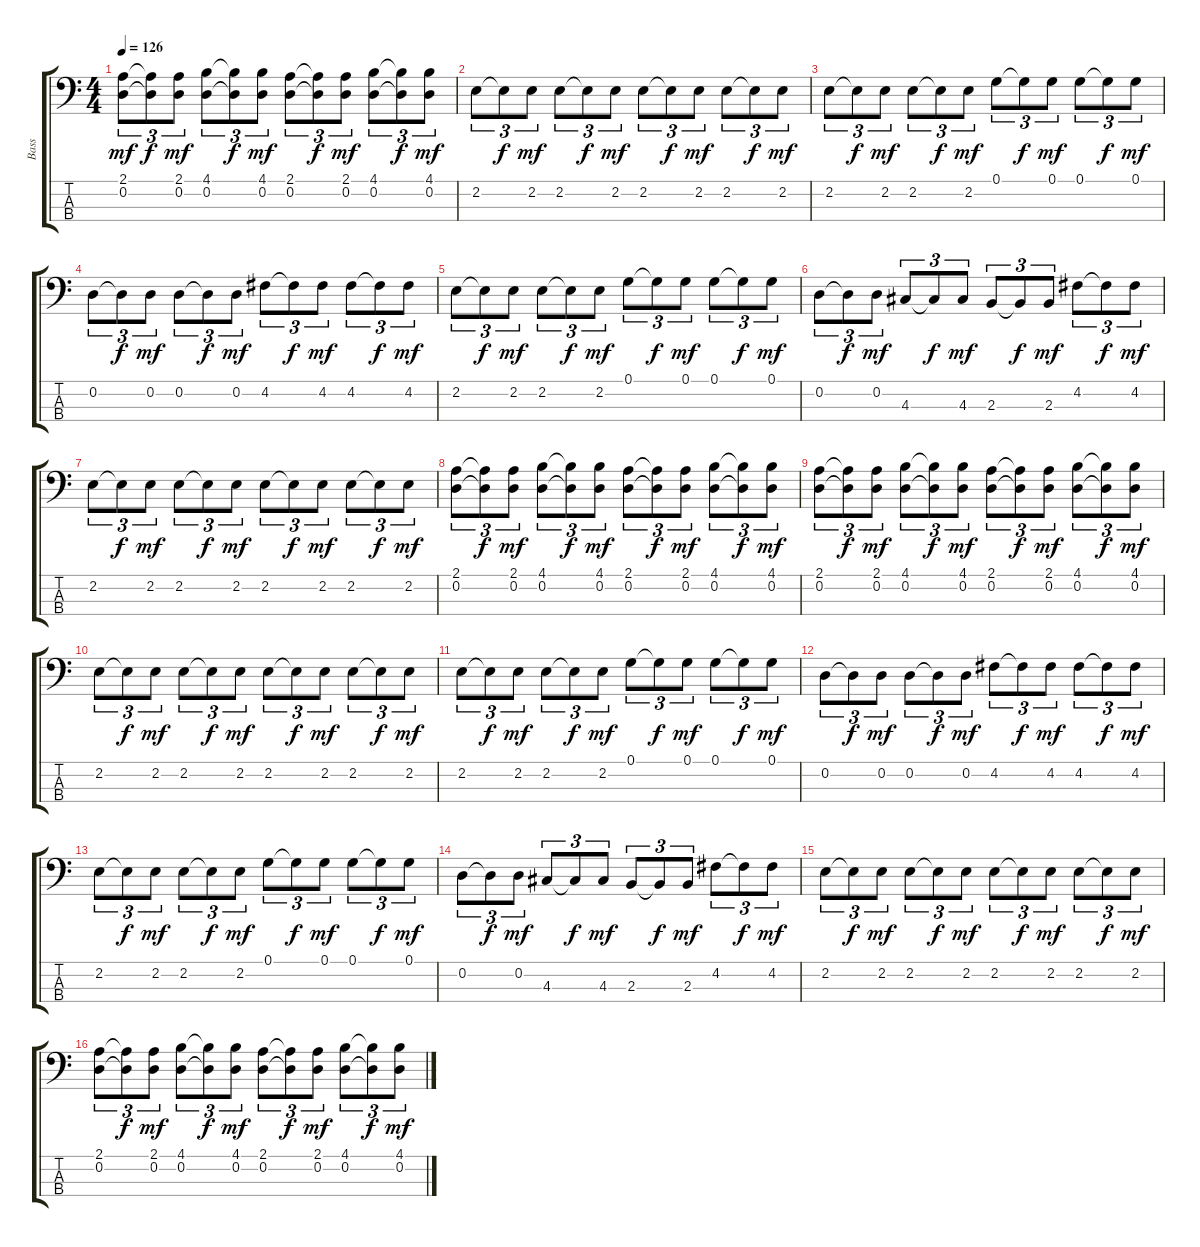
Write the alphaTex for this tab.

\track ("Bass" "Bass") {instrument electricbassfinger}
\staff {score tabs}
\tuning (G2 D2 A1 E1) {hide}
\ts (4 4)
\tempo 126
\clef f4
\ks c
(2.1 0.2).8{tu (3 2) dy mf} (2.1{t} 0.2{t}).8{tu (3 2) dy f} (2.1 0.2).8{tu (3 2) dy mf} (4.1 0.2).8{tu (3 2)} (4.1{t} 0.2{t}).8{tu (3 2) dy f} (4.1 0.2).8{tu (3 2) dy mf} (2.1 0.2).8{tu (3 2)} (2.1{t} 0.2{t}).8{tu (3 2) dy f} (2.1 0.2).8{tu (3 2) dy mf} (4.1 0.2).8{tu (3 2)} (4.1{t} 0.2{t}).8{tu (3 2) dy f} (4.1 0.2).8{tu (3 2) dy mf} |
2.2.8{tu (3 2)} 2.2{t}.8{tu (3 2) dy f} 2.2.8{tu (3 2) dy mf} 2.2.8{tu (3 2)} 2.2{t}.8{tu (3 2) dy f} 2.2.8{tu (3 2) dy mf} 2.2.8{tu (3 2)} 2.2{t}.8{tu (3 2) dy f} 2.2.8{tu (3 2) dy mf} 2.2.8{tu (3 2)} 2.2{t}.8{tu (3 2) dy f} 2.2.8{tu (3 2) dy mf} |
2.2.8{tu (3 2)} 2.2{t}.8{tu (3 2) dy f} 2.2.8{tu (3 2) dy mf} 2.2.8{tu (3 2)} 2.2{t}.8{tu (3 2) dy f} 2.2.8{tu (3 2) dy mf} 0.1.8{tu (3 2)} 0.1{t}.8{tu (3 2) dy f} 0.1.8{tu (3 2) dy mf} 0.1.8{tu (3 2)} 0.1{t}.8{tu (3 2) dy f} 0.1.8{tu (3 2) dy mf} |
0.2.8{tu (3 2)} 0.2{t}.8{tu (3 2) dy f} 0.2.8{tu (3 2) dy mf} 0.2.8{tu (3 2)} 0.2{t}.8{tu (3 2) dy f} 0.2.8{tu (3 2) dy mf} 4.2.8{tu (3 2)} 4.2{t}.8{tu (3 2) dy f} 4.2.8{tu (3 2) dy mf} 4.2.8{tu (3 2)} 4.2{t}.8{tu (3 2) dy f} 4.2.8{tu (3 2) dy mf} |
2.2.8{tu (3 2)} 2.2{t}.8{tu (3 2) dy f} 2.2.8{tu (3 2) dy mf} 2.2.8{tu (3 2)} 2.2{t}.8{tu (3 2) dy f} 2.2.8{tu (3 2) dy mf} 0.1.8{tu (3 2)} 0.1{t}.8{tu (3 2) dy f} 0.1.8{tu (3 2) dy mf} 0.1.8{tu (3 2)} 0.1{t}.8{tu (3 2) dy f} 0.1.8{tu (3 2) dy mf} |
0.2.8{tu (3 2)} 0.2{t}.8{tu (3 2) dy f} 0.2.8{tu (3 2) dy mf} 4.3.8{tu (3 2)} 4.3{t}.8{tu (3 2) dy f} 4.3.8{tu (3 2) dy mf} 2.3.8{tu (3 2)} 2.3{t}.8{tu (3 2) dy f} 2.3.8{tu (3 2) dy mf} 4.2.8{tu (3 2)} 4.2{t}.8{tu (3 2) dy f} 4.2.8{tu (3 2) dy mf} |
2.2.8{tu (3 2)} 2.2{t}.8{tu (3 2) dy f} 2.2.8{tu (3 2) dy mf} 2.2.8{tu (3 2)} 2.2{t}.8{tu (3 2) dy f} 2.2.8{tu (3 2) dy mf} 2.2.8{tu (3 2)} 2.2{t}.8{tu (3 2) dy f} 2.2.8{tu (3 2) dy mf} 2.2.8{tu (3 2)} 2.2{t}.8{tu (3 2) dy f} 2.2.8{tu (3 2) dy mf} |
(2.1 0.2).8{tu (3 2)} (2.1{t} 0.2{t}).8{tu (3 2) dy f} (2.1 0.2).8{tu (3 2) dy mf} (4.1 0.2).8{tu (3 2)} (4.1{t} 0.2{t}).8{tu (3 2) dy f} (4.1 0.2).8{tu (3 2) dy mf} (2.1 0.2).8{tu (3 2)} (2.1{t} 0.2{t}).8{tu (3 2) dy f} (2.1 0.2).8{tu (3 2) dy mf} (4.1 0.2).8{tu (3 2)} (4.1{t} 0.2{t}).8{tu (3 2) dy f} (4.1 0.2).8{tu (3 2) dy mf} |
(2.1 0.2).8{tu (3 2)} (2.1{t} 0.2{t}).8{tu (3 2) dy f} (2.1 0.2).8{tu (3 2) dy mf} (4.1 0.2).8{tu (3 2)} (4.1{t} 0.2{t}).8{tu (3 2) dy f} (4.1 0.2).8{tu (3 2) dy mf} (2.1 0.2).8{tu (3 2)} (2.1{t} 0.2{t}).8{tu (3 2) dy f} (2.1 0.2).8{tu (3 2) dy mf} (4.1 0.2).8{tu (3 2)} (4.1{t} 0.2{t}).8{tu (3 2) dy f} (4.1 0.2).8{tu (3 2) dy mf} |
2.2.8{tu (3 2)} 2.2{t}.8{tu (3 2) dy f} 2.2.8{tu (3 2) dy mf} 2.2.8{tu (3 2)} 2.2{t}.8{tu (3 2) dy f} 2.2.8{tu (3 2) dy mf} 2.2.8{tu (3 2)} 2.2{t}.8{tu (3 2) dy f} 2.2.8{tu (3 2) dy mf} 2.2.8{tu (3 2)} 2.2{t}.8{tu (3 2) dy f} 2.2.8{tu (3 2) dy mf} |
2.2.8{tu (3 2)} 2.2{t}.8{tu (3 2) dy f} 2.2.8{tu (3 2) dy mf} 2.2.8{tu (3 2)} 2.2{t}.8{tu (3 2) dy f} 2.2.8{tu (3 2) dy mf} 0.1.8{tu (3 2)} 0.1{t}.8{tu (3 2) dy f} 0.1.8{tu (3 2) dy mf} 0.1.8{tu (3 2)} 0.1{t}.8{tu (3 2) dy f} 0.1.8{tu (3 2) dy mf} |
0.2.8{tu (3 2)} 0.2{t}.8{tu (3 2) dy f} 0.2.8{tu (3 2) dy mf} 0.2.8{tu (3 2)} 0.2{t}.8{tu (3 2) dy f} 0.2.8{tu (3 2) dy mf} 4.2.8{tu (3 2)} 4.2{t}.8{tu (3 2) dy f} 4.2.8{tu (3 2) dy mf} 4.2.8{tu (3 2)} 4.2{t}.8{tu (3 2) dy f} 4.2.8{tu (3 2) dy mf} |
2.2.8{tu (3 2)} 2.2{t}.8{tu (3 2) dy f} 2.2.8{tu (3 2) dy mf} 2.2.8{tu (3 2)} 2.2{t}.8{tu (3 2) dy f} 2.2.8{tu (3 2) dy mf} 0.1.8{tu (3 2)} 0.1{t}.8{tu (3 2) dy f} 0.1.8{tu (3 2) dy mf} 0.1.8{tu (3 2)} 0.1{t}.8{tu (3 2) dy f} 0.1.8{tu (3 2) dy mf} |
0.2.8{tu (3 2)} 0.2{t}.8{tu (3 2) dy f} 0.2.8{tu (3 2) dy mf} 4.3.8{tu (3 2)} 4.3{t}.8{tu (3 2) dy f} 4.3.8{tu (3 2) dy mf} 2.3.8{tu (3 2)} 2.3{t}.8{tu (3 2) dy f} 2.3.8{tu (3 2) dy mf} 4.2.8{tu (3 2)} 4.2{t}.8{tu (3 2) dy f} 4.2.8{tu (3 2) dy mf} |
2.2.8{tu (3 2)} 2.2{t}.8{tu (3 2) dy f} 2.2.8{tu (3 2) dy mf} 2.2.8{tu (3 2)} 2.2{t}.8{tu (3 2) dy f} 2.2.8{tu (3 2) dy mf} 2.2.8{tu (3 2)} 2.2{t}.8{tu (3 2) dy f} 2.2.8{tu (3 2) dy mf} 2.2.8{tu (3 2)} 2.2{t}.8{tu (3 2) dy f} 2.2.8{tu (3 2) dy mf} |
(2.1 0.2).8{tu (3 2) volume 10} (2.1{t} 0.2{t}).8{tu (3 2) dy f} (2.1 0.2).8{tu (3 2) dy mf volume 10} (4.1 0.2).8{tu (3 2) volume 10} (4.1{t} 0.2{t}).8{tu (3 2) dy f} (4.1 0.2).8{tu (3 2) dy mf volume 10} (2.1 0.2).8{tu (3 2) volume 9} (2.1{t} 0.2{t}).8{tu (3 2) dy f} (2.1 0.2).8{tu (3 2) dy mf volume 9} (4.1 0.2).8{tu (3 2) volume 9} (4.1{t} 0.2{t}).8{tu (3 2) dy f} (4.1 0.2).8{tu (3 2) dy mf volume 9}
